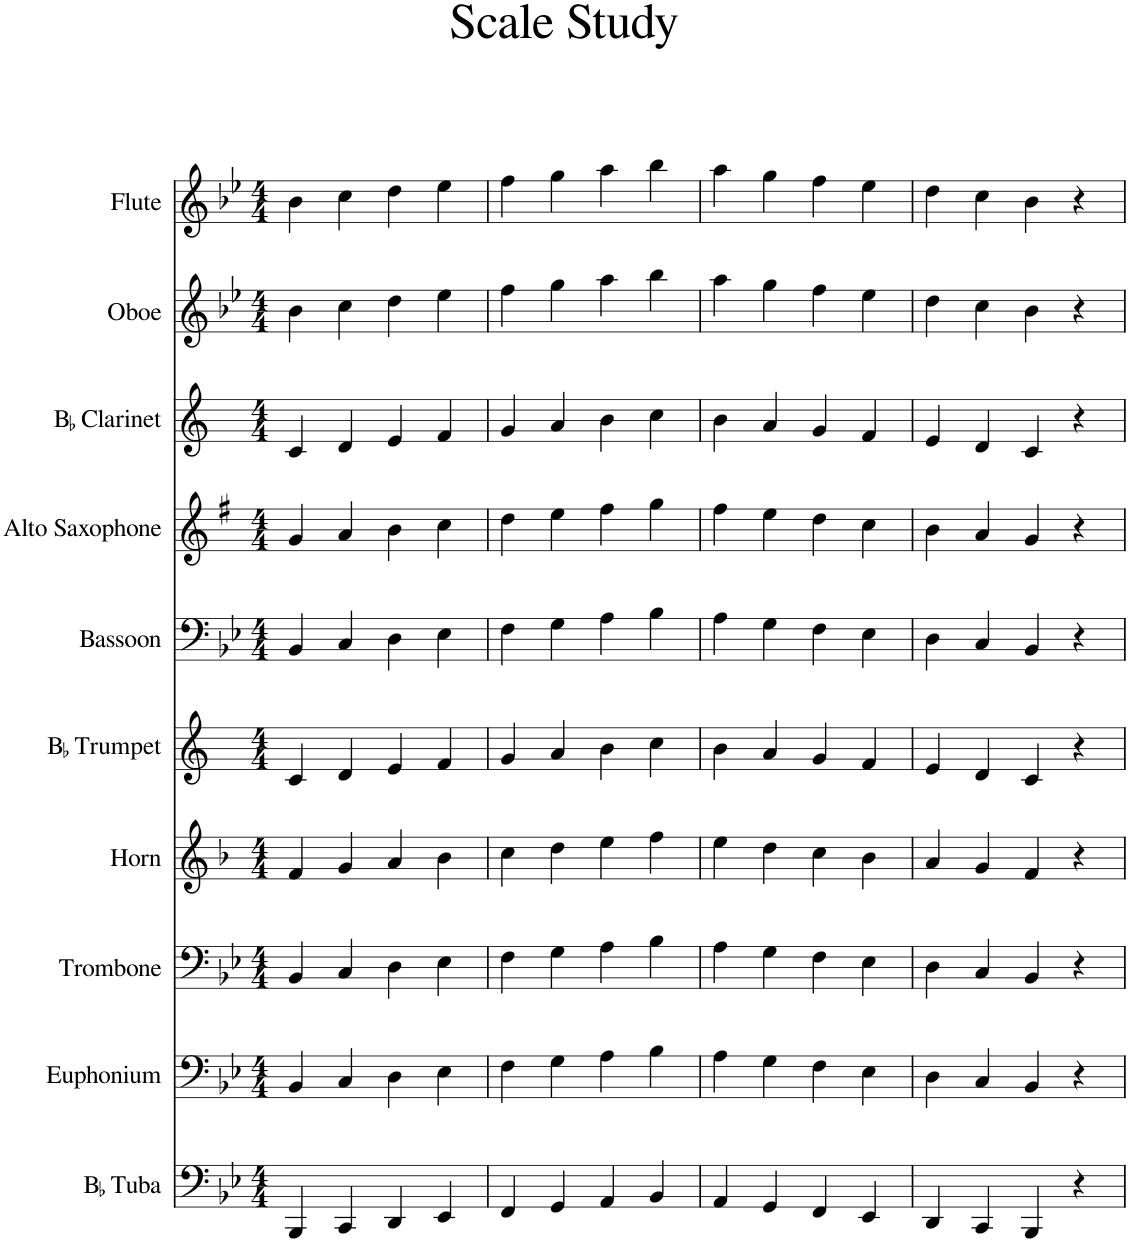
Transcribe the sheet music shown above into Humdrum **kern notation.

**kern	**kern	**kern	**kern	**kern	**kern	**kern	**kern	**kern	**kern
*part10	*part9	*part8	*part7	*part6	*part5	*part4	*part3	*part2	*part1
*staff10	*staff9	*staff8	*staff7	*staff6	*staff5	*staff4	*staff3	*staff2	*staff1
*I"BaccidentalFlat Tuba	*I"Euphonium	*I"Trombone	*I"Horn	*I"BaccidentalFlat Trumpet	*I"Bassoon	*I"Alto Saxophone	*I"BaccidentalFlat Clarinet	*I"Oboe	*I"Flute
*I'BaccidentalFlat Tu.	*I'Eu.	*I'Trb.	*I'Hn.	*I'BaccidentalFlat Tpt.	*I'Bsn.	*I'A. Sax.	*I'BaccidentalFlat Cl.	*I'Ob.	*I'Fl.
*clefF4	*clefF4	*clefF4	*clefG2	*clefG2	*clefF4	*clefG2	*clefG2	*clefG2	*clefG2
*	*	*	*Trd4c7	*Trd1c2	*	*Trd5c9	*Trd1c2	*	*
*k[b-e-]	*k[b-e-]	*k[b-e-]	*k[b-]	*k[]	*k[b-e-]	*k[f#]	*k[]	*k[b-e-]	*k[b-e-]
*M4/4	*M4/4	*M4/4	*M4/4	*M4/4	*M4/4	*M4/4	*M4/4	*M4/4	*M4/4
=1	=1	=1	=1	=1	=1	=1	=1	=1	=1
4BBB-/	4BB-/	4BB-/	4f/	4c/	4BB-/	4g/	4c/	4b-\	4b-\
4CC/	4C/	4C/	4g/	4d/	4C/	4a/	4d/	4cc\	4cc\
4DD/	4D\	4D\	4a/	4e/	4D\	4b\	4e/	4dd\	4dd\
4EE-/	4E-\	4E-\	4b-\	4f/	4E-\	4cc\	4f/	4ee-\	4ee-\
=2	=2	=2	=2	=2	=2	=2	=2	=2	=2
4FF/	4F\	4F\	4cc\	4g/	4F\	4dd\	4g/	4ff\	4ff\
4GG/	4G\	4G\	4dd\	4a/	4G\	4ee\	4a/	4gg\	4gg\
4AA/	4A\	4A\	4ee\	4b\	4A\	4ff#\	4b\	4aa\	4aa\
4BB-/	4B-\	4B-\	4ff\	4cc\	4B-\	4gg\	4cc\	4bb-\	4bb-\
=3	=3	=3	=3	=3	=3	=3	=3	=3	=3
4AA/	4A\	4A\	4ee\	4b\	4A\	4ff#\	4b\	4aa\	4aa\
4GG/	4G\	4G\	4dd\	4a/	4G\	4ee\	4a/	4gg\	4gg\
4FF/	4F\	4F\	4cc\	4g/	4F\	4dd\	4g/	4ff\	4ff\
4EE-/	4E-\	4E-\	4b-\	4f/	4E-\	4cc\	4f/	4ee-\	4ee-\
=4	=4	=4	=4	=4	=4	=4	=4	=4	=4
4DD/	4D\	4D\	4a/	4e/	4D\	4b\	4e/	4dd\	4dd\
4CC/	4C/	4C/	4g/	4d/	4C/	4a/	4d/	4cc\	4cc\
4BBB-/	4BB-/	4BB-/	4f/	4c/	4BB-/	4g/	4c/	4b-\	4b-\
4r	4r	4r	4r	4r	4r	4r	4r	4r	4r
=	=	=	=	=	=	=	=	=	=
*-	*-	*-	*-	*-	*-	*-	*-	*-	*-
